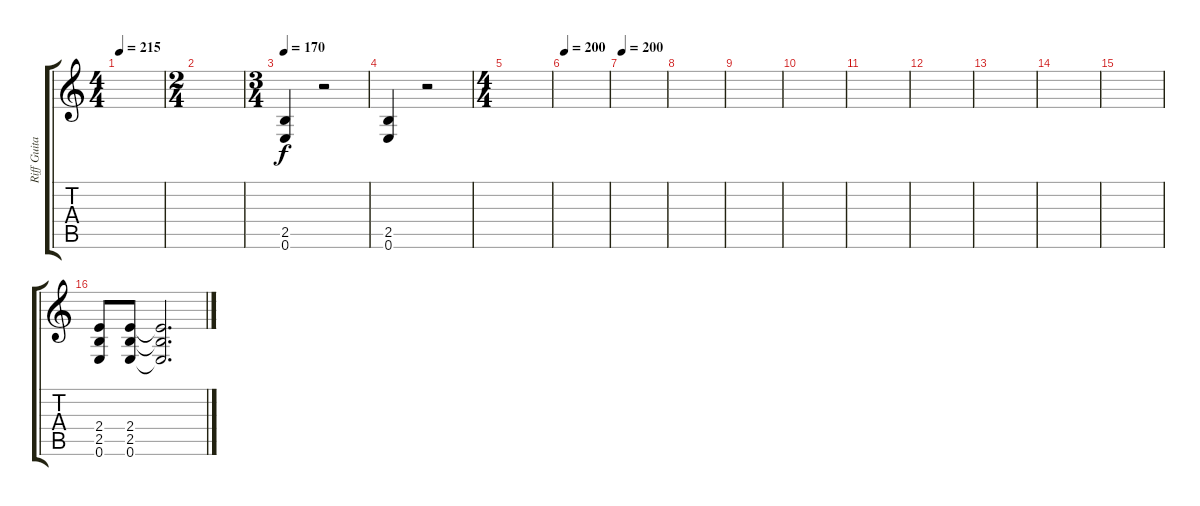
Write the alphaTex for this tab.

\track ("Riff Guitar" "Riff Guita") {instrument overdrivenguitar}
\staff {score tabs}
\tuning (E4 B3 G3 D3 A2 E2) {hide}
\ts (4 4)
\tempo 215
\clef g2
\ks c
|
\ts (2 4)
|
\ts (3 4)
\tempo 170
(2.5 0.6).4 r.2 |
(2.5 0.6).4 r.2 |
\ts (4 4)
|
\tempo 200
|
\tempo 200
|
|
|
|
|
|
|
|
|
(2.4 2.5 0.6).8 (2.4 2.5 0.6).8 (2.4{t} 2.5{t} 0.6{t}).2{d}
